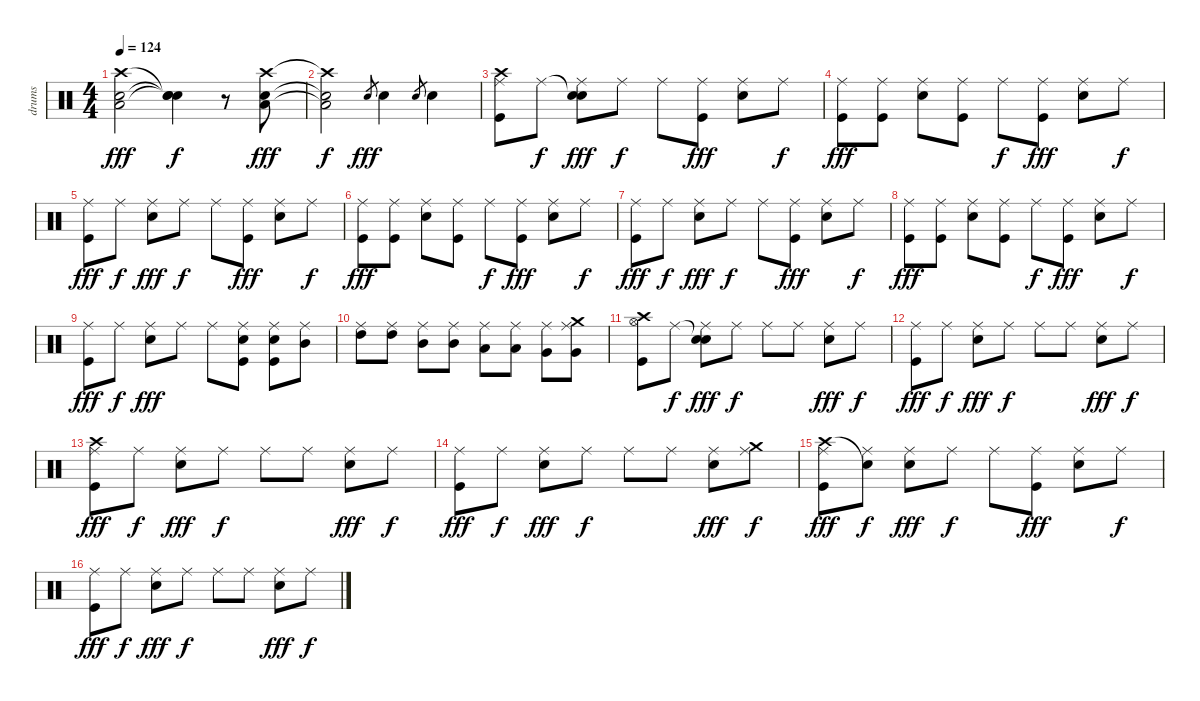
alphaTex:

\track ("drums" "drums") {instrument percussion}
\staff {score}
\articulation defaults
\ts (4 4)
\tempo 124
\clef neutral
\ks c
("Crash high (hit)" "Low Tom (hit)" "Snare (hit) 2").2{dy fff} ("Snare (hit)"{t} "Snare (hit)"{t} "Snare (hit)"{t}).4{dy f} r.8 ("Crash high (hit)" "Low Floor Tom (hit)" "Snare (hit) 2").8{dy fff} |
("Crash high (hit)"{t} "Low Floor Tom (hit)"{t} "Snare (hit) 2"{t}).2{dy f} "Snare (hit) 2".8{gr dy fff} "Snare (hit) 2".4 "Snare (hit) 2".8{gr} "Snare (hit) 2".4 |
("Crash high (hit)" "Ride (middle)" "Kick (hit)").8 "Ride (middle)".8{dy f} ("Snare (hit)"{t} "Ride (middle)" "Snare (hit) 2").8{dy fff} "Ride (middle)".8{dy f} "Ride (middle)".8 ("Ride (middle)" "Kick (hit)").8{dy fff} ("Ride (middle)" "Snare (hit) 2").8 "Ride (middle)".8{dy f} |
("Ride (middle)" "Kick (hit)").8{dy fff} ("Ride (middle)" "Kick (hit)").8 ("Ride (middle)" "Snare (hit) 2").8 ("Ride (middle)" "Kick (hit)").8 "Ride (middle)".8{dy f} ("Ride (middle)" "Kick (hit)").8{dy fff} ("Ride (middle)" "Snare (hit) 2").8 "Ride (middle)".8{dy f} |
("Ride (middle)" "Kick (hit)").8{dy fff} "Ride (middle)".8{dy f} ("Ride (middle)" "Snare (hit) 2").8{dy fff} "Ride (middle)".8{dy f} "Ride (middle)".8 ("Ride (middle)" "Kick (hit)").8{dy fff} ("Ride (middle)" "Snare (hit) 2").8 "Ride (middle)".8{dy f} |
("Ride (middle)" "Kick (hit)").8{dy fff} ("Ride (middle)" "Kick (hit)").8 ("Ride (middle)" "Snare (hit) 2").8 ("Ride (middle)" "Kick (hit)").8 "Ride (middle)".8{dy f} ("Ride (middle)" "Kick (hit)").8{dy fff} ("Ride (middle)" "Snare (hit) 2").8 "Ride (middle)".8{dy f} |
("Ride (middle)" "Kick (hit)").8{dy fff} "Ride (middle)".8{dy f} ("Ride (middle)" "Snare (hit) 2").8{dy fff} "Ride (middle)".8{dy f} "Ride (middle)".8 ("Ride (middle)" "Kick (hit)").8{dy fff} ("Ride (middle)" "Snare (hit) 2").8 "Ride (middle)".8{dy f} |
("Ride (middle)" "Kick (hit)").8{dy fff} ("Ride (middle)" "Kick (hit)").8 ("Ride (middle)" "Snare (hit) 2").8 ("Ride (middle)" "Kick (hit)").8 "Ride (middle)".8{dy f} ("Ride (middle)" "Kick (hit)").8{dy fff} ("Ride (middle)" "Snare (hit) 2").8 "Ride (middle)".8{dy f} |
("Ride (middle)" "Kick (hit)").8{dy fff} "Ride (middle)".8{dy f} ("Ride (middle)" "Snare (hit) 2").8{dy fff} "Ride (middle)".8 "Ride (middle)".8 ("Ride (middle)" "Kick (hit)" "Snare (hit) 2").8 ("Ride (middle)" "Kick (hit)" "Snare (hit) 2").8 ("Ride (middle)" "Mid Tom (hit)").8 |
("Ride (middle)" "High Tom (hit)").8 ("Ride (middle)" "High Tom (hit)").8 ("Ride (middle)" "Mid Tom (hit)").8 ("Ride (middle)" "Mid Tom (hit)").8 ("Ride (middle)" "Low Tom (hit)").8 ("Ride (middle)" "Low Tom (hit)").8 ("Ride (middle)" "Very Low Tom (hit)").8 ("Crash medium (hit)" "Ride (middle)" "Very Low Tom (hit)").8 |
("Crash high (hit)" "Hi-Hat (open)" "Kick (hit)").8 "Ride (middle)".8{dy f} ("Snare (hit)"{t} "Ride (middle)" "Snare (hit) 2").8{dy fff} "Ride (middle)".8{dy f} "Ride (middle)".8 "Ride (middle)".8 ("Ride (middle)" "Snare (hit) 2").8{dy fff} "Ride (middle)".8{dy f} |
("Ride (middle)" "Kick (hit)").8{dy fff} "Ride (middle)".8{dy f} ("Ride (middle)" "Snare (hit) 2").8{dy fff} "Ride (middle)".8{dy f} "Ride (middle)".8 "Ride (middle)".8 ("Ride (middle)" "Snare (hit) 2").8{dy fff} "Ride (middle)".8{dy f} |
("Crash high (hit)" "Ride (middle)" "Kick (hit)").8{dy fff} "Ride (middle)".8{dy f} ("Ride (middle)" "Snare (hit) 2").8{dy fff} "Ride (middle)".8{dy f} "Ride (middle)".8 "Ride (middle)".8 ("Ride (middle)" "Snare (hit) 2").8{dy fff} "Ride (middle)".8{dy f} |
("Ride (middle)" "Kick (hit)").8{dy fff} "Ride (middle)".8{dy f} ("Ride (middle)" "Snare (hit) 2").8{dy fff} "Ride (middle)".8{dy f} "Ride (middle)".8 "Ride (middle)".8 ("Ride (middle)" "Snare (hit) 2").8{dy fff} ("Crash medium (hit)" "Ride (middle)").8{dy f} |
("Crash high (hit)" "Ride (middle)" "Kick (hit)").8{dy fff} ("Snare (hit)"{t} "Ride (middle)").8{dy f} ("Ride (middle)" "Snare (hit) 2").8{dy fff} "Ride (middle)".8{dy f} "Ride (middle)".8 ("Ride (middle)" "Kick (hit)").8{dy fff} ("Ride (middle)" "Snare (hit) 2").8 "Ride (middle)".8{dy f} |
("Ride (middle)" "Kick (hit)").8{dy fff} "Ride (middle)".8{dy f} ("Ride (middle)" "Snare (hit) 2").8{dy fff} "Ride (middle)".8{dy f} "Ride (middle)".8 "Ride (middle)".8 ("Ride (middle)" "Snare (hit) 2").8{dy fff} "Ride (middle)".8{dy f}
